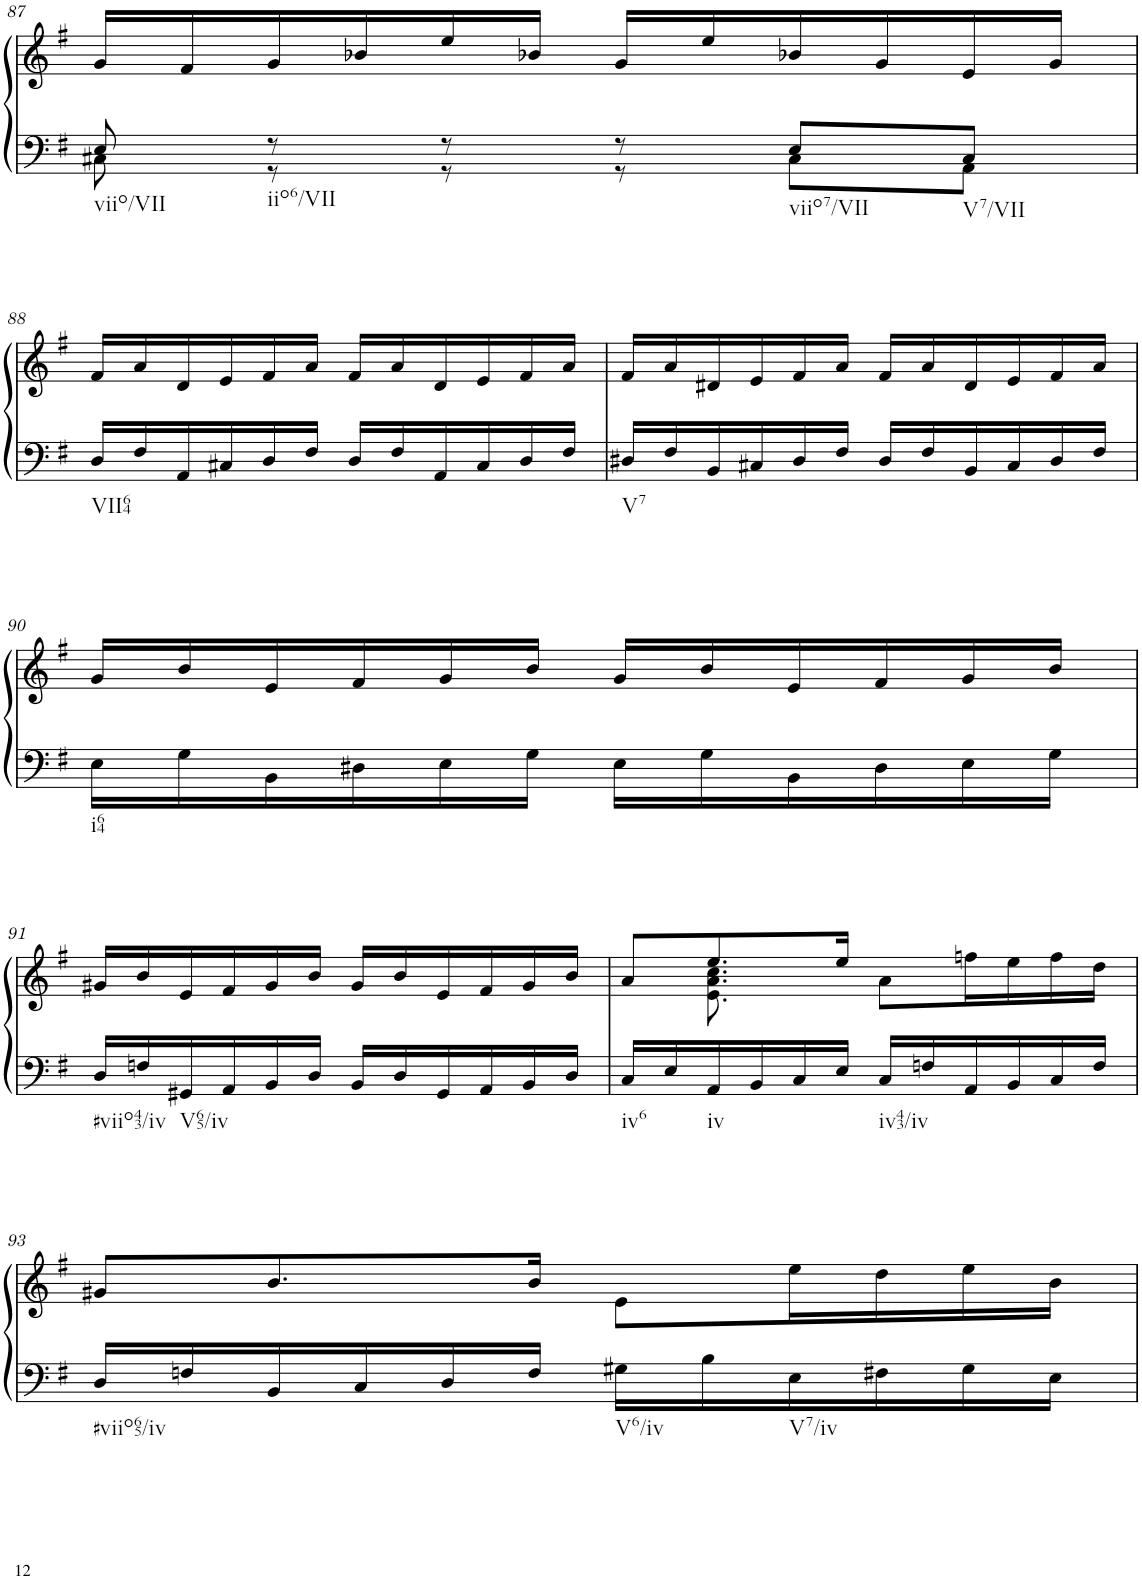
**kern	**kern
*part1	*part1
*staff2	*staff1
*I"unbenannt9	*
!!LO:PB:g=z
*clefF4	*clefG2
*k[f#]	*k[f#]
*M6/8	*M6/8
=87	=87
*^	*
!LO:TX:b:t=viio/VII	!	!
8E/	8C#X\	16g/LL
.	.	16f#/
!LO:TX:b:t=iio6/VII	!	!
8r	8r	16g/
.	.	16b-X/
8r	8r	16ee/
.	.	16b-X/JJ
8r	8r	16g/LL
.	.	16ee/
!LO:TX:b:t=viio7/VII	!	!
8E/L	8C#\L	16b-X/
.	.	16g/
!LO:TX:b:t=V7/VII	!	!
8C#/J	8AA\J	16e/
.	.	16g/JJ
*v	*v	*
!!LO:LB:g=z
=88	=88
!LO:TX:b:t=VII64	!
16D/LL	16f#/LL
16F#/	16a/
16AA/	16d/
16C#X/	16e/
16D/	16f#/
16F#/JJ	16a/JJ
16D/LL	16f#/LL
16F#/	16a/
16AA/	16d/
16C#/	16e/
16D/	16f#/
16F#/JJ	16a/JJ
=89	=89
!LO:TX:b:t=V7	!
16D#X/LL	16f#/LL
16F#/	16a/
16BB/	16d#X/
16C#X/	16e/
16D#/	16f#/
16F#/JJ	16a/JJ
16D#/LL	16f#/LL
16F#/	16a/
16BB/	16d#/
16C#/	16e/
16D#/	16f#/
16F#/JJ	16a/JJ
!!LO:LB:g=z
=90	=90
!LO:TX:b:t=i64	!
16E\LL	16g/LL
16G\	16b/
16BB\	16e/
16D#X\	16f#/
16E\	16g/
16G\JJ	16b/JJ
16E\LL	16g/LL
16G\	16b/
16BB\	16e/
16D#\	16f#/
16E\	16g/
16G\JJ	16b/JJ
!!LO:LB:g=z
=91	=91
!LO:TX:b:t=#viio43/iv	!
16D/LL	16g#X/LL
16Fn/	16b/
!LO:TX:b:t=V65/iv	!
16GG#X/	16e/
16AA/	16f#/
16BB/	16g#/
16D/JJ	16b/JJ
16BB/LL	16g#/LL
16D/	16b/
16GG#/	16e/
16AA/	16f#/
16BB/	16g#/
16D/JJ	16b/JJ
=92	=92
*	*^
!LO:TX:b:t=iv6	!	!
16C/LL	8a/L	8ryy
16E/	.	.
!LO:TX:b:t=iv	!	!
16AA/	8.ee/	8.e\ 8.a\ 8.cc\
16BB/	.	.
16C/	.	.
16E/JJ	16ee/Jk	4..ryy
!LO:TX:b:t=iv43/iv	!	!
16C/LL	8a\L	.
16Fn/	.	.
16AA/	16ffn\L	.
16BB/	16ee\	.
16C/	16ff\	.
16F/JJ	16dd\JJ	.
!!LO:LB:g=z	!!
=93	=93	=93
!LO:TX:b:t=#viio65/iv	!	!
16D/LL	8g#X/L	4.ryy
16Fn/	.	.
16BB/	8.b/	.
16C/	.	.
16D/	.	.
16F/JJ	16b/Jk	.
!LO:TX:b:t=V6/iv	!	!
16G#X\LL	8ryy	8e\L
16B\	.	.
!LO:TX:b:t=V7/iv	!	!
16E\	4ryy	16ee\L
16F#X\	.	16dd\
16G#\	.	16ee\
16E\JJ	.	16b\JJ
*	*v	*v
=	=
*-	*-
